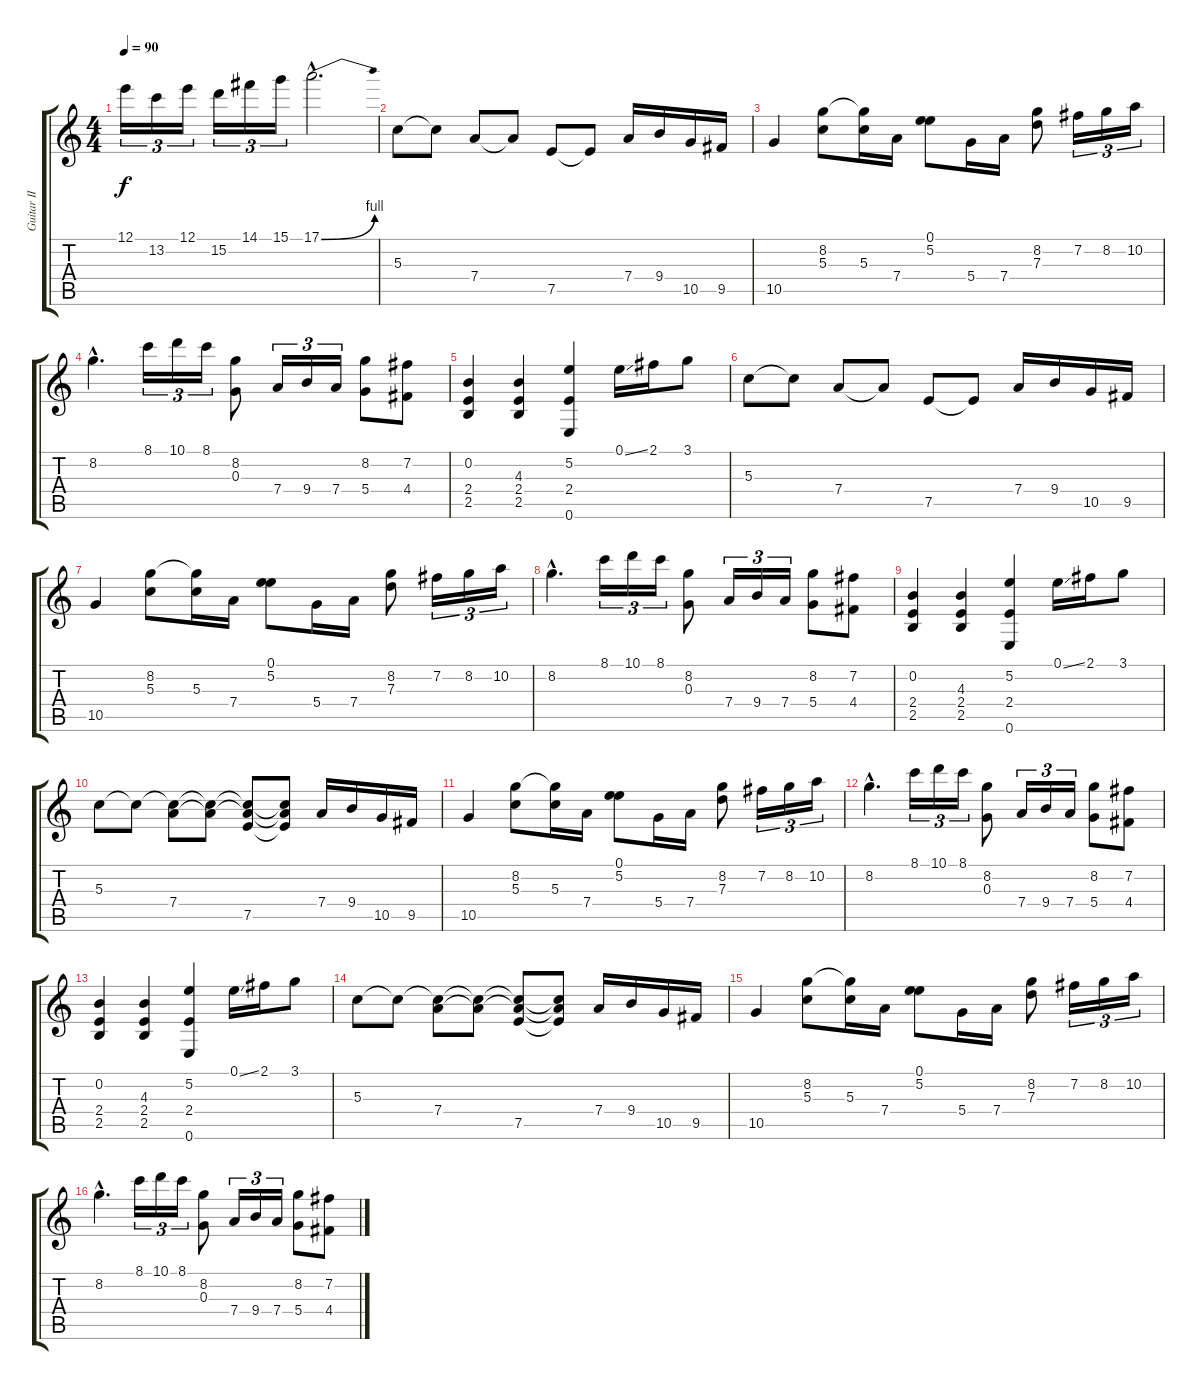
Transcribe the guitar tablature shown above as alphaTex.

\track ("Guitar II" "Guitar II") {instrument acousticguitarsteel}
\staff {score tabs}
\tuning (E4 B3 G3 D3 A2 E2) {hide}
\ts (4 4)
\tempo 90
\clef g2
\ks c
12.1.16{tu (3 2) dy f} 13.2.16{tu (3 2)} 12.1.16{tu (3 2)} 15.2.16{tu (3 2)} 14.1.16{tu (3 2)} 15.1.16{tu (3 2)} 17.1{be (bend 0 0 60 4) hac}.2{d} |
5.3.8{volume 13} 5.3{t}.8 7.4.8 7.4{t}.8 7.5.8 7.5{t}.8 7.4.16 9.4.16 10.5.16 9.5.16 |
10.5.4 (8.2 5.3).8 (8.2{t} 5.3).16 7.4.16 (0.1 5.2).8 5.4.16 7.4.16 (8.2 7.3).8 7.2.16{tu (3 2)} 8.2.16{tu (3 2)} 10.2.16{tu (3 2)} |
8.2{hac}.4{d} 8.1.16{tu (3 2)} 10.1.16{tu (3 2)} 8.1.16{tu (3 2)} (8.2 0.3).8 7.4.16{tu (3 2)} 9.4.16{tu (3 2)} 7.4.16{tu (3 2)} (8.2 5.4).8 (7.2 4.4).8 |
(0.2 2.4 2.5).4 (4.3 2.4 2.5).4 (5.2 2.4 0.6).4 0.1{ss}.16 2.1.16 3.1.8 |
5.3.8 5.3{t}.8 7.4.8 7.4{t}.8 7.5.8 7.5{t}.8 7.4.16 9.4.16 10.5.16 9.5.16 |
10.5.4 (8.2 5.3).8 (8.2{t} 5.3).16 7.4.16 (0.1 5.2).8 5.4.16 7.4.16 (8.2 7.3).8 7.2.16{tu (3 2)} 8.2.16{tu (3 2)} 10.2.16{tu (3 2)} |
8.2{hac}.4{d} 8.1.16{tu (3 2)} 10.1.16{tu (3 2)} 8.1.16{tu (3 2)} (8.2 0.3).8 7.4.16{tu (3 2)} 9.4.16{tu (3 2)} 7.4.16{tu (3 2)} (8.2 5.4).8 (7.2 4.4).8 |
(0.2 2.4 2.5).4 (4.3 2.4 2.5).4 (5.2 2.4 0.6).4 0.1{ss}.16 2.1.16 3.1.8 |
5.3.8 5.3{t}.8 (5.3{t} 7.4).8 (5.3{t} 7.4{t}).8 (5.3{t} 7.4{t} 7.5).8 (5.3{t} 7.4{t} 7.5{t}).8 7.4.16 9.4.16 10.5.16 9.5.16 |
10.5.4 (8.2 5.3).8 (8.2{t} 5.3).16 7.4.16 (0.1 5.2).8 5.4.16 7.4.16 (8.2 7.3).8 7.2.16{tu (3 2)} 8.2.16{tu (3 2)} 10.2.16{tu (3 2)} |
8.2{hac}.4{d} 8.1.16{tu (3 2)} 10.1.16{tu (3 2)} 8.1.16{tu (3 2)} (8.2 0.3).8 7.4.16{tu (3 2)} 9.4.16{tu (3 2)} 7.4.16{tu (3 2)} (8.2 5.4).8 (7.2 4.4).8 |
(0.2 2.4 2.5).4 (4.3 2.4 2.5).4 (5.2 2.4 0.6).4 0.1{ss}.16 2.1.16 3.1.8 |
5.3.8 5.3{t}.8 (5.3{t} 7.4).8 (5.3{t} 7.4{t}).8 (5.3{t} 7.4{t} 7.5).8 (5.3{t} 7.4{t} 7.5{t}).8 7.4.16 9.4.16 10.5.16 9.5.16 |
10.5.4 (8.2 5.3).8 (8.2{t} 5.3).16 7.4.16 (0.1 5.2).8 5.4.16 7.4.16 (8.2 7.3).8 7.2.16{tu (3 2)} 8.2.16{tu (3 2)} 10.2.16{tu (3 2)} |
8.2{hac}.4{d} 8.1.16{tu (3 2)} 10.1.16{tu (3 2)} 8.1.16{tu (3 2)} (8.2 0.3).8 7.4.16{tu (3 2)} 9.4.16{tu (3 2)} 7.4.16{tu (3 2)} (8.2 5.4).8 (7.2 4.4).8
